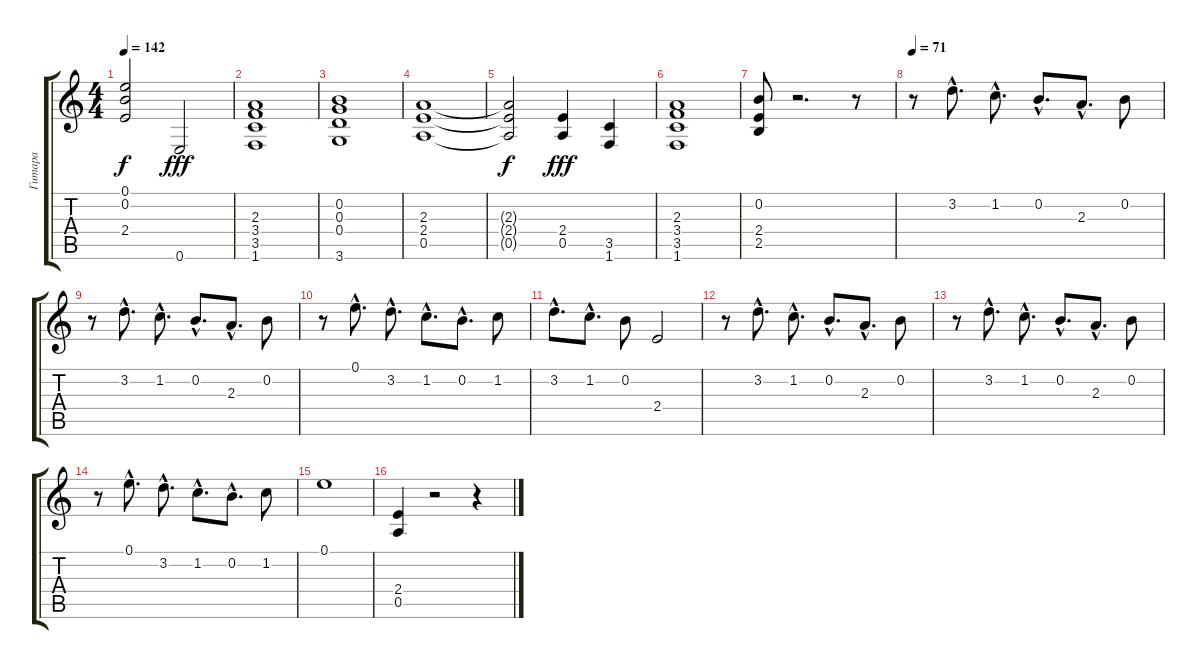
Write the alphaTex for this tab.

\track ("Гитара" "Гитара") {instrument overdrivenguitar}
\staff {score tabs}
\tuning (E4 B3 G3 D3 A2 E2) {hide}
\ts (4 4)
\tempo 142
\clef g2
\ks c
(0.1{t} 0.2{t} 2.4{t}).2{dy f} 0.6.2{dy fff} |
(2.3 3.4 3.5 1.6).1 |
(0.2 0.3 0.4 3.6).1 |
(2.3 2.4 0.5).1 |
(2.3{t} 2.4{t} 0.5{t}).2{dy f} (2.4 0.5).4{dy fff} (3.5 1.6).4 |
(2.3 3.4 3.5 1.6).1 |
(0.2 2.4 2.5).8 r.2{d} r.8 |
\tempo 71
r.8 3.2{hac}.8{d} 1.2{hac}.8{d} 0.2{hac}.8{d} 2.3{hac}.8{d} 0.2.8 |
r.8 3.2{hac}.8{d} 1.2{hac}.8{d} 0.2{hac}.8{d} 2.3{hac}.8{d} 0.2.8 |
r.8 0.1{hac}.8{d} 3.2{hac}.8{d} 1.2{hac}.8{d} 0.2{hac}.8{d} 1.2.8 |
3.2{hac}.8{d} 1.2{hac}.8{d} 0.2.8 2.4.2 |
r.8 3.2{hac}.8{d} 1.2{hac}.8{d} 0.2{hac}.8{d} 2.3{hac}.8{d} 0.2.8 |
r.8 3.2{hac}.8{d} 1.2{hac}.8{d} 0.2{hac}.8{d} 2.3{hac}.8{d} 0.2.8 |
r.8 0.1{hac}.8{d} 3.2{hac}.8{d} 1.2{hac}.8{d} 0.2{hac}.8{d} 1.2.8 |
0.1.1 |
(2.4 0.5).4 r.2 r.4
